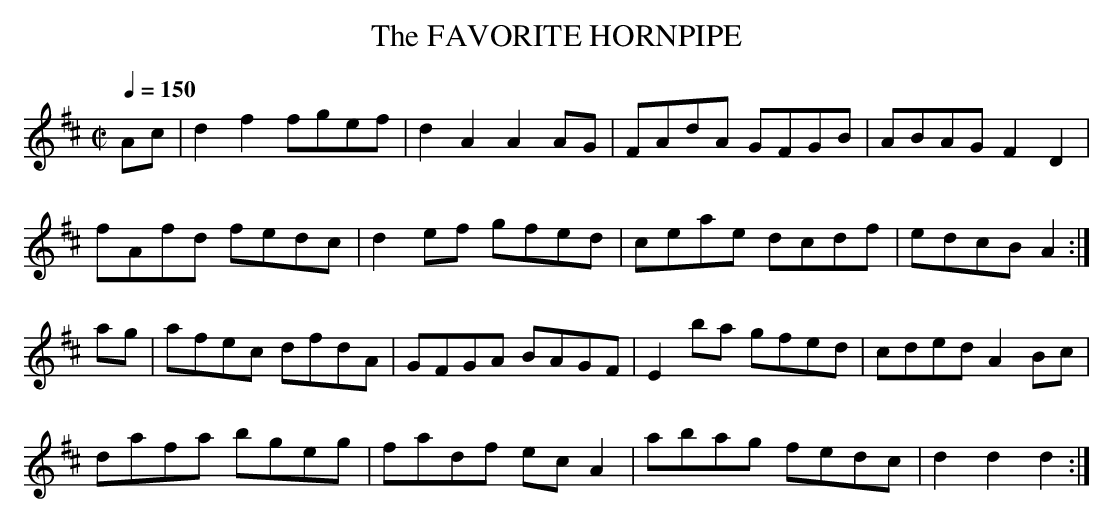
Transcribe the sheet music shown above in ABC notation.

X:1
T:FAVORITE HORNPIPE, The
M:C|
L:1/8
Q:1/4=150
K:D
Ac|d2f2 fgef|d2A2 A2AG|FAdA GFGB|ABAG F2D2 |
fAfd fedc|d2ef gfed|ceae dcdf|edcB A2 :|
ag|afec dfdA|GFGA BAGF|E2ba gfed|cded A2Bc |
dafa bgeg|fadf ecA2|abag fedc|d2d2d2 :|
